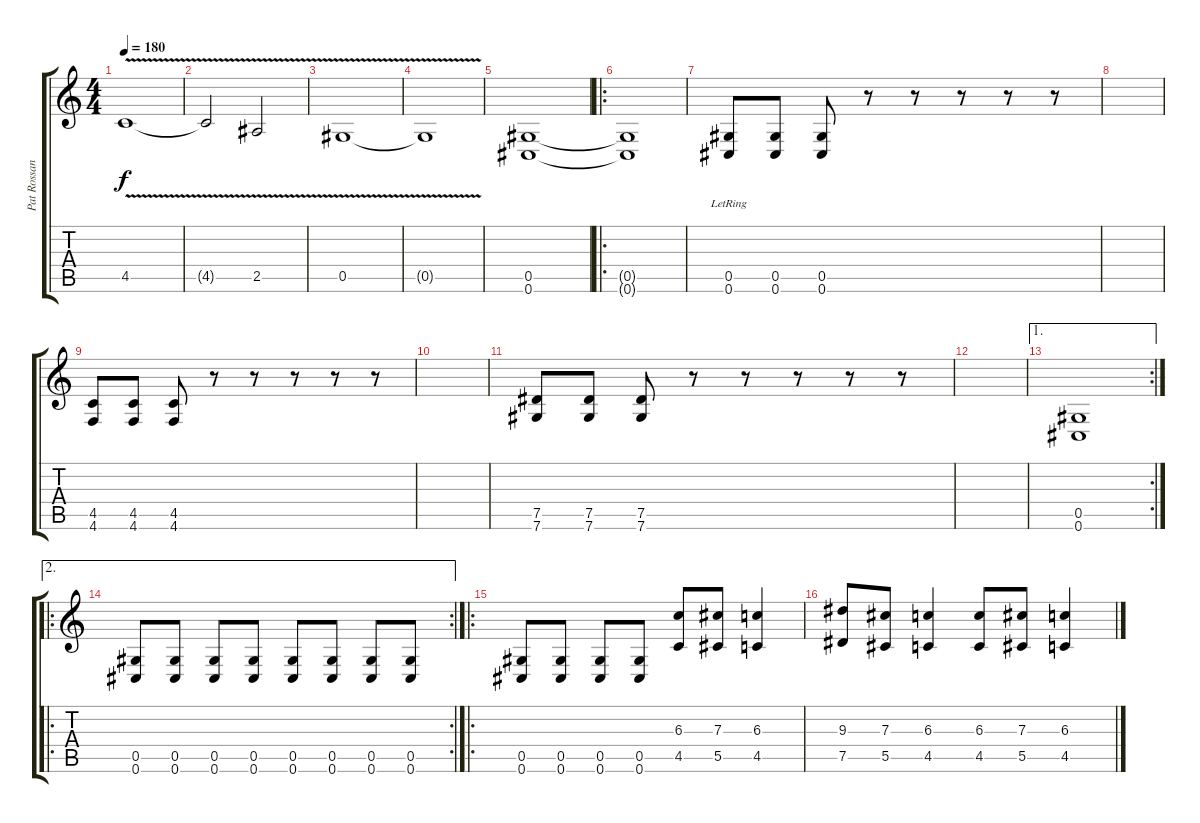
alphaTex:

\track ("Pat Rossano" "Pat Rossan") {instrument distortionguitar}
\staff {score tabs}
\tuning (Eb4 Bb3 Gb3 Db3 Ab2 Db2) {hide}
\ts (4 4)
\tempo 180
\clef g2
\ks c
4.5{v}.1{dy f} |
4.5{t}.2 2.5{v}.2 |
0.5{v}.1 |
0.5{t}.1 |
(0.5 0.6).1 |
\ro
(0.5{t} 0.6{t}).1 |
(0.5{lr} 0.6).8 (0.5 0.6).8 (0.5 0.6).8 r.8 r.8 r.8 r.8 r.8 |
|
(4.5 4.6).8 (4.5 4.6).8 (4.5 4.6).8 r.8 r.8 r.8 r.8 r.8 |
|
(7.5 7.6).8 (7.5 7.6).8 (7.5 7.6).8 r.8 r.8 r.8 r.8 r.8 |
|
\ae 1
\rc 2
(0.5 0.6).1 |
\ae 2
\ro
\rc 2
(0.5 0.6).8 (0.5 0.6).8 (0.5 0.6).8 (0.5 0.6).8 (0.5 0.6).8 (0.5 0.6).8 (0.5 0.6).8 (0.5 0.6).8 |
\ro
(0.5 0.6).8 (0.5 0.6).8 (0.5 0.6).8 (0.5 0.6).8 (6.3 4.5).8 (7.3 5.5).8 (6.3 4.5).4 |
(9.3 7.5).8 (7.3 5.5).8 (6.3 4.5).4 (6.3 4.5).8 (7.3 5.5).8 (6.3 4.5).4
